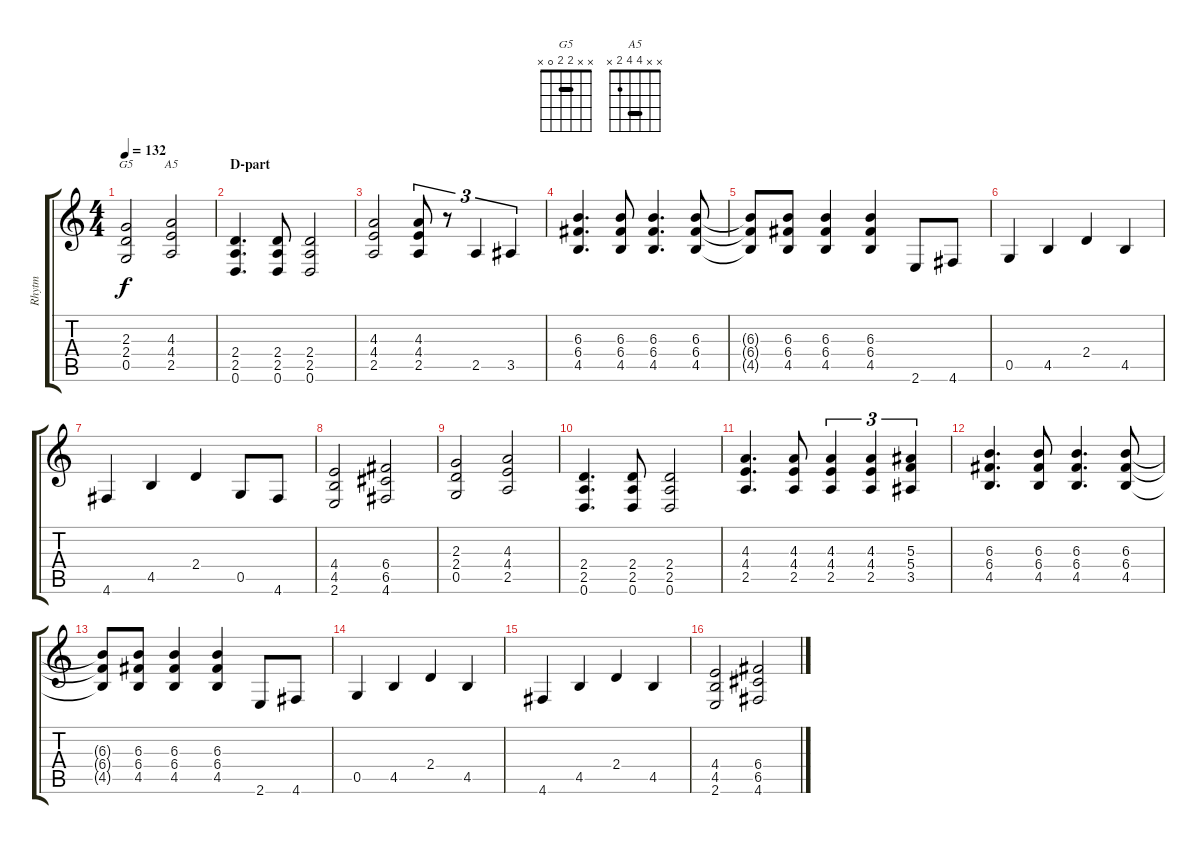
\track ("Rhytm" "Rhytm") {instrument distortionguitar}
\staff {score tabs}
\tuning (D4 A3 F3 C3 G2 D2) {hide}
\chord ("G5" x x 2 2 0 x) {barre 2}
\chord ("A5" x x 4 4 2 x) {barre 4}
\ts (4 4)
\tempo 132
\clef g2
\ks c
(2.3 2.4 0.5).2{ch "G5" dy f} (4.3 4.4 2.5).2{ch "A5"} |
\section ("" "D-part")
(2.4 2.5 0.6).4{d} (2.4 2.5 0.6).8 (2.4 2.5 0.6).2 |
(4.3 4.4 2.5).2 (4.3 4.4 2.5).8{tu (3 2)} r.8{tu (3 2)} 2.5.4{tu (3 2)} 3.5.4{tu (3 2)} |
(6.3 6.4 4.5).4{d} (6.3 6.4 4.5).8 (6.3 6.4 4.5).4{d} (6.3 6.4 4.5).8 |
(6.3{t} 6.4{t} 4.5{t}).8 (6.3 6.4 4.5).8 (6.3 6.4 4.5).4 (6.3 6.4 4.5).4 2.6.8 4.6.8 |
0.5.4 4.5.4 2.4.4 4.5.4 |
4.6.4 4.5.4 2.4.4 0.5.8 4.6.8 |
(4.4 4.5 2.6).2 (6.4 6.5 4.6).2 |
(2.3 2.4 0.5).2 (4.3 4.4 2.5).2 |
(2.4 2.5 0.6).4{d} (2.4 2.5 0.6).8 (2.4 2.5 0.6).2 |
(4.3 4.4 2.5).4{d} (4.3 4.4 2.5).8 (4.3 4.4 2.5).4{tu (3 2)} (4.3 4.4 2.5).4{tu (3 2)} (5.3 5.4 3.5).4{tu (3 2)} |
(6.3 6.4 4.5).4{d} (6.3 6.4 4.5).8 (6.3 6.4 4.5).4{d} (6.3 6.4 4.5).8 |
(6.3{t} 6.4{t} 4.5{t}).8 (6.3 6.4 4.5).8 (6.3 6.4 4.5).4 (6.3 6.4 4.5).4 2.6.8 4.6.8 |
0.5.4 4.5.4 2.4.4 4.5.4 |
4.6.4 4.5.4 2.4.4 4.5.4 |
(4.4 4.5 2.6).2 (6.4 6.5 4.6).2
